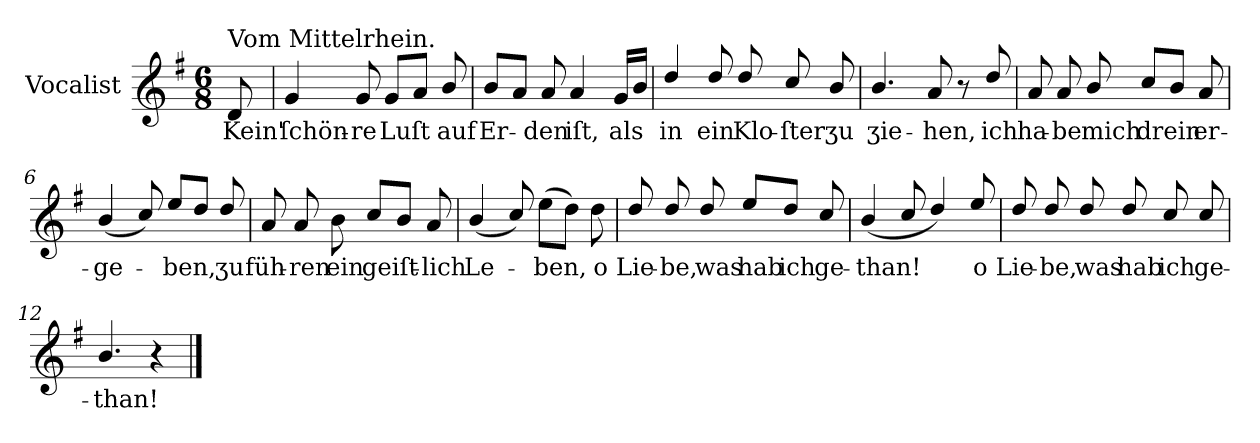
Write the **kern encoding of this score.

**kern	**text
*part1	*part1
*staff1	*staff1
*I"Vocalist	*
*k[f#]	*
*G:	*
*M6/8	*
=	=
!LO:TX:a:t=Vom Mittelrhein.	!
8d	Kein'
=1	=1
4g	ſchön-
8g	-re
8gL	Luſt
8aJ	.
8b/	auf
=2	=2
8b/L	Er-
8aJ	.
8a	-den
4a	iſt,
16gLL	als
16bJJ	.
=3	=3
4dd/	in
8dd/	ein
8dd/	Klo-
8cc/	-ſter
8b/	ʒu
=4	=4
4.b/	ʒie-
8a	-hen,
8r	.
8dd/	ich
=5	=5
8a	ha-
8a	-be
8b/	mich
8cc/L	drein
8bJ	.
8a	er-
=6	=6
(>4b/	-ge-
8cc/)	.
8ee/L	-ben,
8ddJ	.
8dd/	ʒu
=7	=7
8a	füh-
8a	-ren
8b	ein
8cc/L	geiſt-
8bJ	.
8a	-lich
=8	=8
(>4b/	Le-
8cc/)	.
(8eeL	-ben,
8ddJ)	.
8dd	o
=9	=9
8dd/	Lie-
8dd/	-be,
8dd/	was
8ee/L	hab
8ddJ	ich
8cc/	ge-
=10	=10
(>4b/	-than!
8cc/	.
4dd/)	.
8ee/	o
=11	=11
8dd/	Lie-
8dd/	-be,
8dd/	was
8dd/	hab
8cc/	ich
8cc/	ge-
=12	=12
4.b/	-than!
4r	.
==	==
*-	*-
